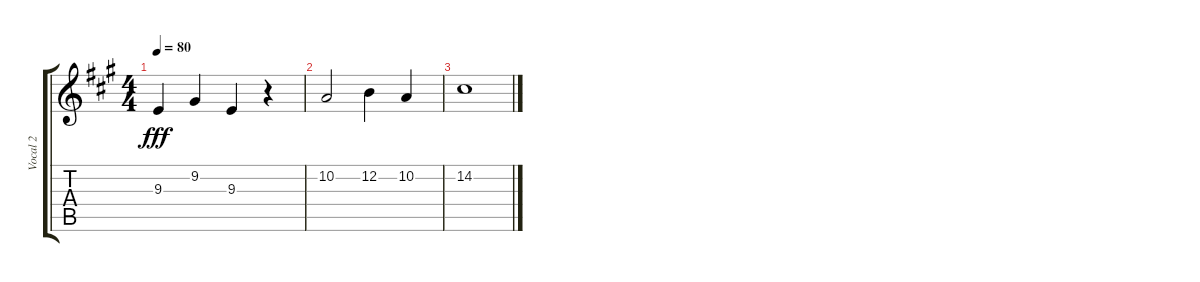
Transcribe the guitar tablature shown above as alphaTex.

\track ("Vocal 2" "Vocal 2") {instrument lead2sawtooth}
\staff {score tabs}
\tuning (E4 B3 G3 D3 A2 E2) {hide}
\ts (4 4)
\tempo 80
\clef g2
\ks a
9.3.4{dy fff} 9.2.4 9.3.4 r.4 |
10.2.2 12.2.4 10.2.4 |
14.2.1
